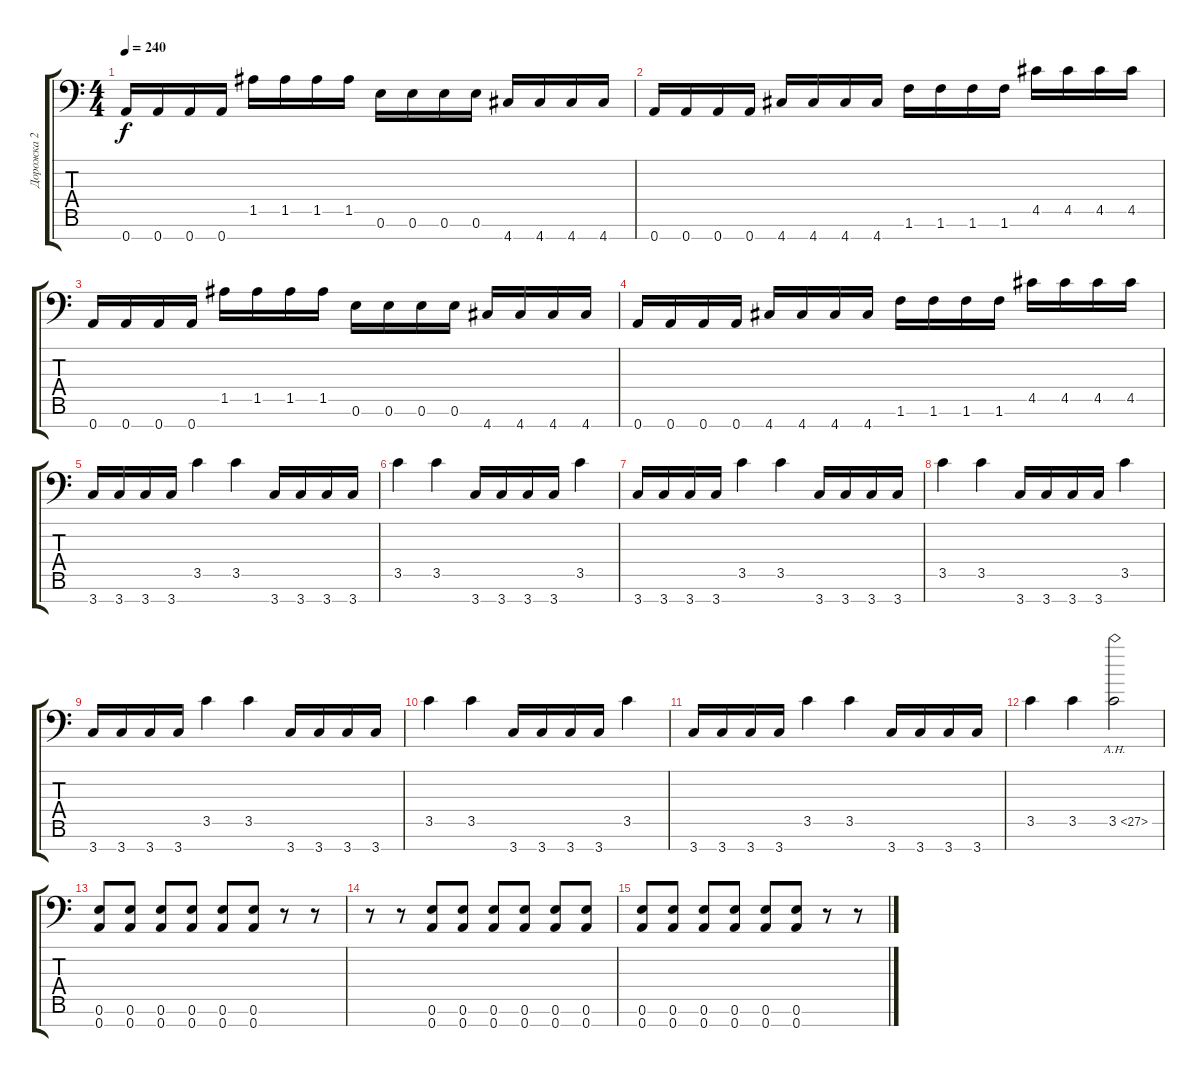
\track ("Дорожка 2" "Дорожка 2") {instrument distortionguitar}
\staff {score tabs}
\tuning (E4 B3 G3 D3 A2 E2 A1) {hide}
\ts (4 4)
\tempo 240
\clef f4
\ks c
0.7.16{dy f} 0.7.16 0.7.16 0.7.16 1.5.16 1.5.16 1.5.16 1.5.16 0.6.16 0.6.16 0.6.16 0.6.16 4.7.16 4.7.16 4.7.16 4.7.16 |
0.7.16 0.7.16 0.7.16 0.7.16 4.7.16 4.7.16 4.7.16 4.7.16 1.6.16 1.6.16 1.6.16 1.6.16 4.5.16 4.5.16 4.5.16 4.5.16 |
0.7.16 0.7.16 0.7.16 0.7.16 1.5.16 1.5.16 1.5.16 1.5.16 0.6.16 0.6.16 0.6.16 0.6.16 4.7.16 4.7.16 4.7.16 4.7.16 |
0.7.16 0.7.16 0.7.16 0.7.16 4.7.16 4.7.16 4.7.16 4.7.16 1.6.16 1.6.16 1.6.16 1.6.16 4.5.16 4.5.16 4.5.16 4.5.16 |
3.7.16 3.7.16 3.7.16 3.7.16 3.5.4 3.5.4 3.7.16 3.7.16 3.7.16 3.7.16 |
3.5.4 3.5.4 3.7.16 3.7.16 3.7.16 3.7.16 3.5.4 |
3.7.16 3.7.16 3.7.16 3.7.16 3.5.4 3.5.4 3.7.16 3.7.16 3.7.16 3.7.16 |
3.5.4 3.5.4 3.7.16 3.7.16 3.7.16 3.7.16 3.5.4 |
3.7.16 3.7.16 3.7.16 3.7.16 3.5.4 3.5.4 3.7.16 3.7.16 3.7.16 3.7.16 |
3.5.4 3.5.4 3.7.16 3.7.16 3.7.16 3.7.16 3.5.4 |
3.7.16 3.7.16 3.7.16 3.7.16 3.5.4 3.5.4 3.7.16 3.7.16 3.7.16 3.7.16 |
3.5.4 3.5.4 3.5{ah 24}.2 |
(0.6 0.7).8 (0.6 0.7).8 (0.6 0.7).8 (0.6 0.7).8 (0.6 0.7).8 (0.6 0.7).8 r.8 r.8 |
r.8 r.8 (0.6 0.7).8 (0.6 0.7).8 (0.6 0.7).8 (0.6 0.7).8 (0.6 0.7).8 (0.6 0.7).8 |
(0.6 0.7).8 (0.6 0.7).8 (0.6 0.7).8 (0.6 0.7).8 (0.6 0.7).8 (0.6 0.7).8 r.8 r.8
